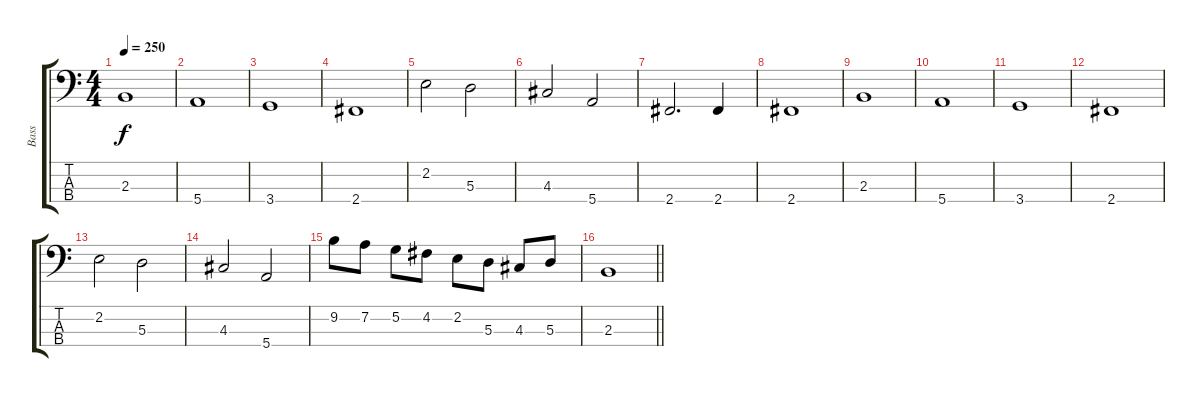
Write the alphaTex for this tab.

\track ("Bass" "Bass") {instrument electricbassfinger}
\staff {score tabs}
\tuning (G2 D2 A1 E1) {hide}
\ts (4 4)
\tempo 250
\clef f4
\ks c
2.3.1{dy f} |
5.4.1 |
3.4.1 |
2.4.1 |
2.2.2 5.3.2 |
4.3.2 5.4.2 |
2.4.2{d} 2.4.4 |
2.4.1 |
2.3.1 |
5.4.1 |
3.4.1 |
2.4.1 |
2.2.2 5.3.2 |
4.3.2 5.4.2 |
9.2.8 7.2.8 5.2.8 4.2.8 2.2.8 5.3.8 4.3.8 5.3.8 |
\barLineRight lightlight
2.3.1
